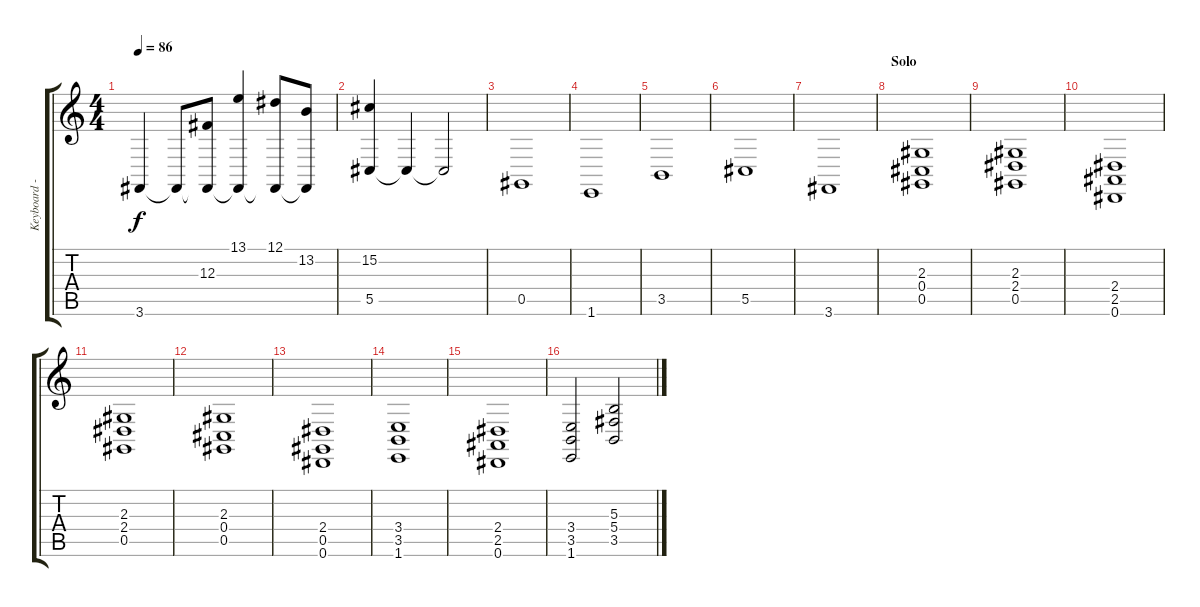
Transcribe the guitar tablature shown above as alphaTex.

\track ("Keyboard - Nils Neumann" "Keyboard -") {instrument churchorgan}
\staff {score tabs}
\tuning (Eb4 Bb3 Gb3 Db3 Ab2 Eb2) {hide}
\ts (4 4)
\tempo 86
\clef g2
\ks c
3.6.4{dy f} 3.6{t}.8 (12.3 3.6{t}).8 (13.1 3.6{t}).4 (12.1 3.6{t}).8 (13.2 3.6{t}).8 |
(15.2 5.5).4 5.5{t}.4 5.5{t}.2 |
0.5.1 |
1.6.1 |
3.5.1 |
5.5.1 |
3.6.1 |
\section ("" "Solo")
(2.3 0.4 0.5).1 |
(2.3 2.4 0.5).1 |
(2.4 2.5 0.6).1 |
(2.3 2.4 0.5).1 |
(2.3 0.4 0.5).1 |
(2.4 0.5 0.6).1 |
(3.4 3.5 1.6).1 |
(2.4 2.5 0.6).1 |
(3.4 3.5 1.6).2 (5.3 5.4 3.5).2
